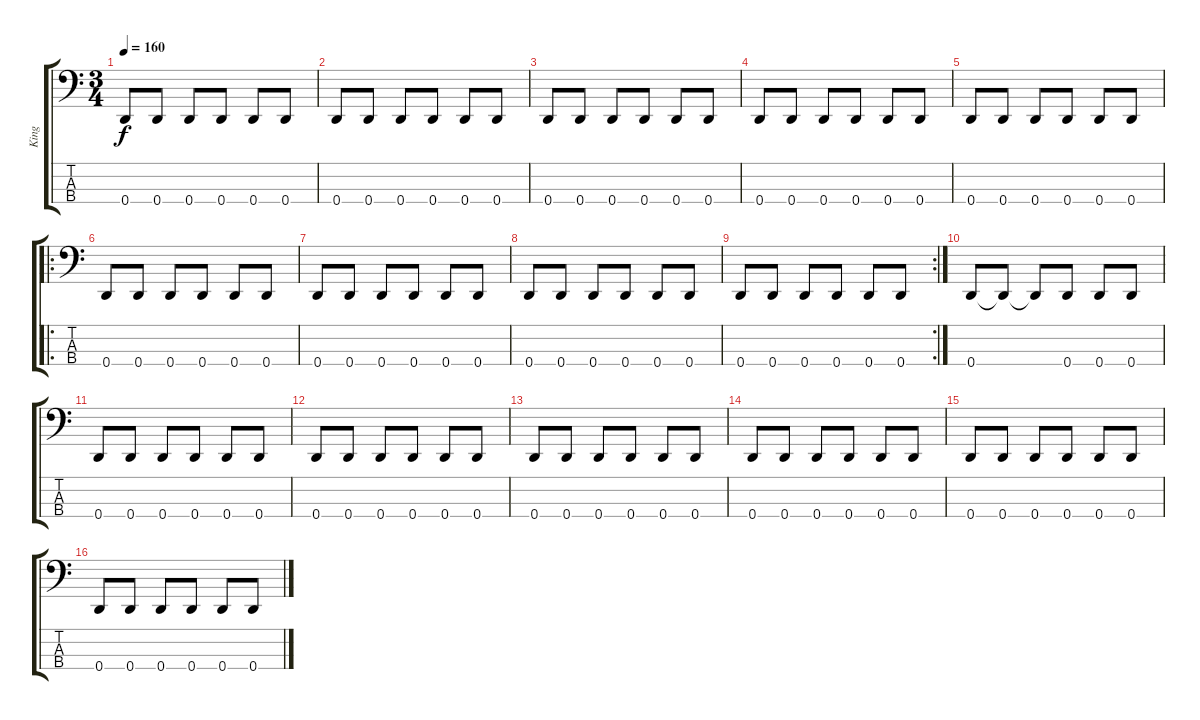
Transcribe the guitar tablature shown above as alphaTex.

\track ("King" "King") {instrument electricbassfinger}
\staff {score tabs}
\tuning (F2 C2 G1 D1) {hide}
\ts (3 4)
\tempo 160
\clef f4
\ks c
0.4.8{dy f} 0.4.8 0.4.8 0.4.8 0.4.8 0.4.8 |
0.4.8 0.4.8 0.4.8 0.4.8 0.4.8 0.4.8 |
0.4.8 0.4.8 0.4.8 0.4.8 0.4.8 0.4.8 |
0.4.8 0.4.8 0.4.8 0.4.8 0.4.8 0.4.8 |
0.4.8 0.4.8 0.4.8 0.4.8 0.4.8 0.4.8 |
\ro
0.4.8 0.4.8 0.4.8 0.4.8 0.4.8 0.4.8 |
0.4.8 0.4.8 0.4.8 0.4.8 0.4.8 0.4.8 |
0.4.8 0.4.8 0.4.8 0.4.8 0.4.8 0.4.8 |
\rc 2
0.4.8 0.4.8 0.4.8 0.4.8 0.4.8 0.4.8 |
0.4.8 0.4{t}.8 0.4{t}.8 0.4.8 0.4.8 0.4.8 |
0.4.8 0.4.8 0.4.8 0.4.8 0.4.8 0.4.8 |
0.4.8 0.4.8 0.4.8 0.4.8 0.4.8 0.4.8 |
0.4.8 0.4.8 0.4.8 0.4.8 0.4.8 0.4.8 |
0.4.8 0.4.8 0.4.8 0.4.8 0.4.8 0.4.8 |
0.4.8 0.4.8 0.4.8 0.4.8 0.4.8 0.4.8 |
0.4.8 0.4.8 0.4.8 0.4.8 0.4.8 0.4.8
